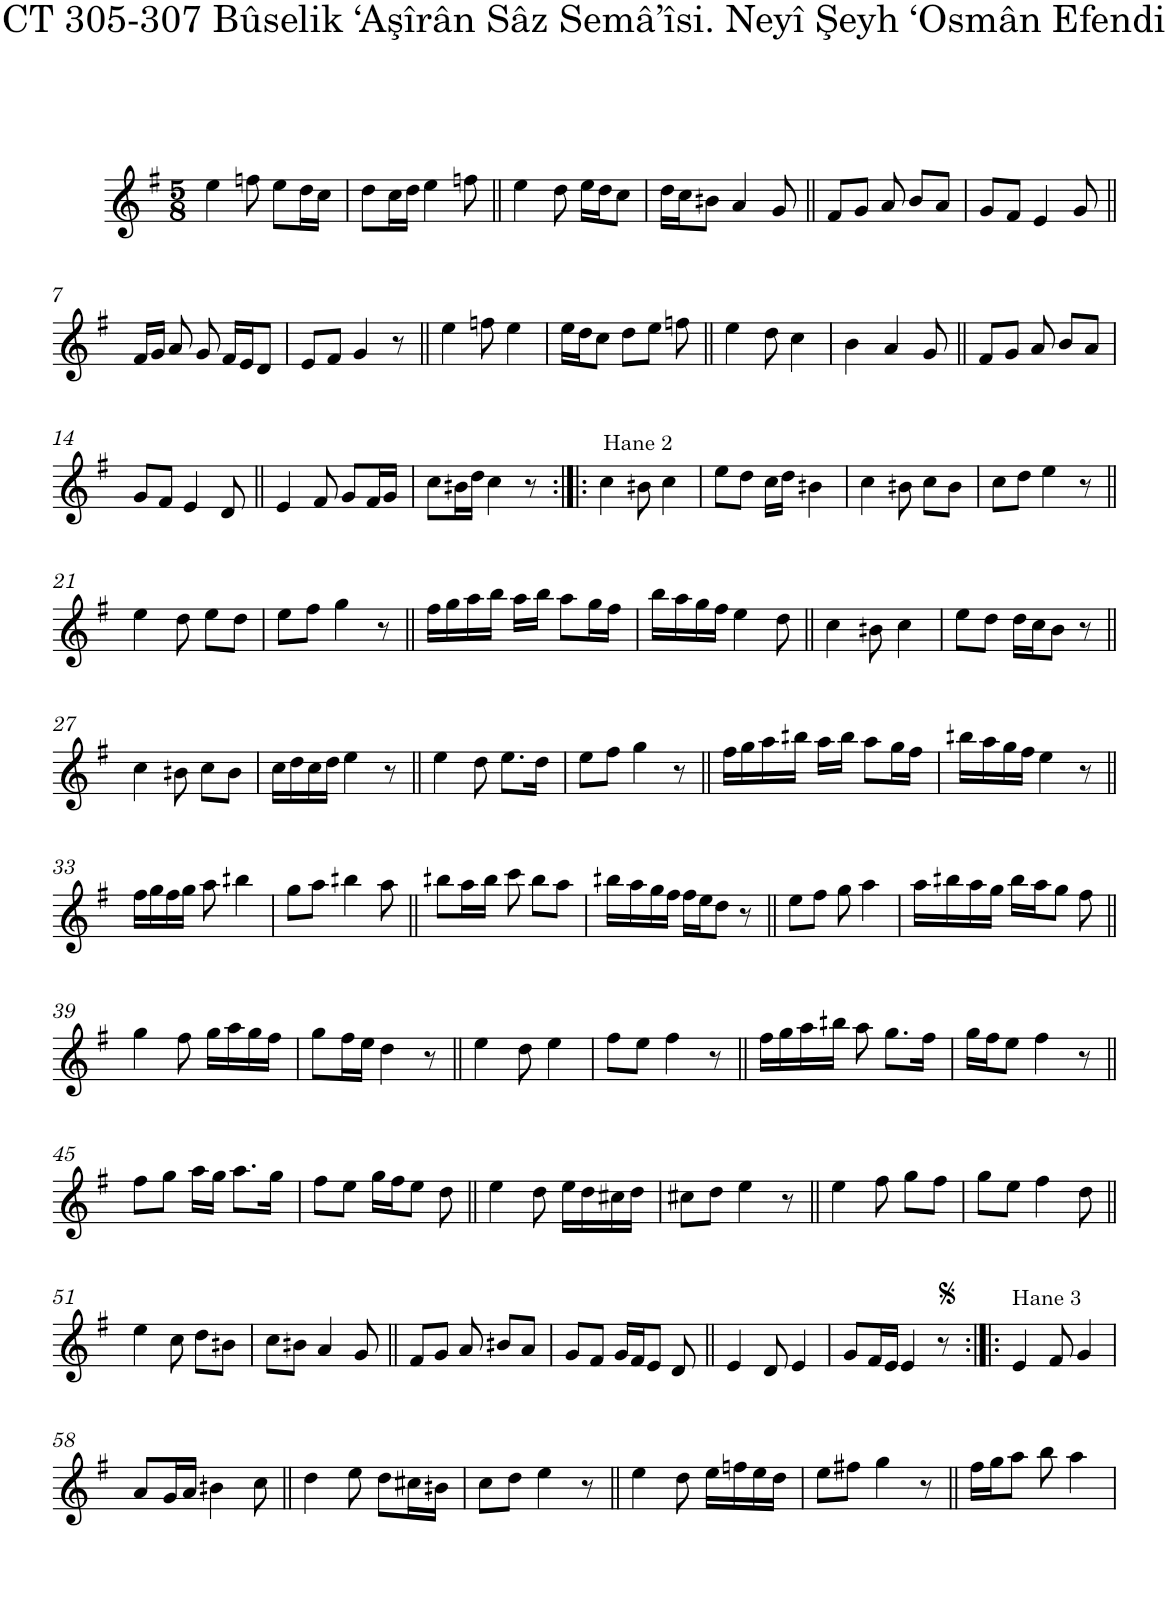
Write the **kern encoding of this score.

**kern
*part1
*staff1
*I"Piano
*I'Pno.
*clefG2
*k[f#]
*M5/8
=1
4ee\
8ffn\
8ee\L
16dd\L
16cc\JJ
=2
8dd\L
16cc\L
16dd\JJ
4ee\
8ffn\
=3||
4ee\
8dd\
16ee\LL
16dd\J
8cc\J
=4
16dd\LL
16cc\J
8bn\J
4a/
8g/
=5||
8f#/L
8g/J
8a/
8b/L
8a/J
=6
8g/L
8f#/J
4e/
8g/
!!LO:LB:g=z
=7||
16f#/LL
16g/JJ
8a/
8g/
16f#/LL
16e/J
8d/J
=8
8e/L
8f#/J
4g/
8r
=9||
4ee\
8ffn\
4ee\
=10
16ee\LL
16dd\J
8cc\J
8dd\L
8ee\J
8ffn\
=11||
4ee\
8dd\
4cc\
=12
4b\
4a/
8g/
=13||
8f#/L
8g/J
8a/
8b/L
8a/J
!!LO:LB:g=z
=14
8g/L
8f#/J
4e/
8d/
=15||
4e/
8f#/
8g/L
16f#/L
16g/JJ
=16
8cc\L
16bn\L
16dd\JJ
4cc\
8r
=17:|!|:
!LO:TX:a:t=Hane 2
4cc\
8bn\
4cc\
=18
8ee\L
8dd\J
16cc\LL
16dd\JJ
4bn\
=19
4cc\
8bn\
8cc\L
8b\J
=20
8cc\L
8dd\J
4ee\
8r
!!LO:LB:g=z
=21||
4ee\
8dd\
8ee\L
8dd\J
=22
8ee\L
8ff#\J
4gg\
8r
=23||
16ff#\LL
16gg\
16aa\
16bb\JJ
16aa\LL
16bb\JJ
8aa\L
16gg\L
16ff#\JJ
=24
16bb\LL
16aa\
16gg\
16ff#\JJ
4ee\
8dd\
=25||
4cc\
8bn\
4cc\
=26
8ee\L
8dd\J
16dd\LL
16cc\J
8b\J
8r
!!LO:LB:g=z
=27||
4cc\
8bn\
8cc\L
8b\J
=28
16cc\LL
16dd\
16cc\
16dd\JJ
4ee\
8r
=29||
4ee\
8dd\
8.ee\L
16dd\Jk
=30
8ee\L
8ff#\J
4gg\
8r
=31||
16ff#\LL
16gg\
16aa\
16bbn\JJ
16aa\LL
16bb\JJ
8aa\L
16gg\L
16ff#\JJ
=32
16bbn\LL
16aa\
16gg\
16ff#\JJ
4ee\
8r
!!LO:LB:g=z
=33||
16ff#\LL
16gg\
16ff#\
16gg\JJ
8aa\
4bbn\
=34
8gg\L
8aa\J
4bbn\
8aa\
=35||
8bbn\L
16aa\L
16bb\JJ
8ccc\
8bb\L
8aa\J
=36
16bbn\LL
16aa\
16gg\
16ff#\JJ
16ff#\LL
16ee\J
8dd\J
8r
=37||
8ee\L
8ff#\J
8gg\
4aa\
=38
16aa\LL
16bbn\
16aa\
16gg\JJ
16bb\LL
16aa\J
8gg\J
8ff#\
!!LO:LB:g=z
=39||
4gg\
8ff#\
16gg\LL
16aa\
16gg\
16ff#\JJ
=40
8gg\L
16ff#\L
16ee\JJ
4dd\
8r
=41||
4ee\
8dd\
4ee\
=42
8ff#\L
8ee\J
4ff#\
8r
=43||
16ff#\LL
16gg\
16aa\
16bbn\JJ
8aa\
8.gg\L
16ff#\Jk
=44
16gg\LL
16ff#\J
8ee\J
4ff#\
8r
!!LO:LB:g=z
=45||
8ff#\L
8gg\J
16aa\LL
16gg\JJ
8.aa\L
16gg\Jk
=46
8ff#\L
8ee\J
16gg\LL
16ff#\J
8ee\J
8dd\
=47||
4ee\
8dd\
16ee\LL
16dd\
16cc#X\
16dd\JJ
=48
8cc#X\L
8dd\J
4ee\
8r
=49||
4ee\
8ff#\
8gg\L
8ff#\J
=50
8gg\L
8ee\J
4ff#\
8dd\
!!LO:LB:g=z
=51||
4ee\
8cc\
8dd\L
8bn\J
=52
8cc\L
8bn\J
4a/
8g/
=53||
8f#/L
8g/J
8a/
8bn/L
8a/J
=54
8g/L
8f#/J
16g/LL
16f#/J
8e/J
8d/
=55||
4e/
8d/
4e/
=56
8g/L
16f#/L
16e/JJ
4e/
8r
=57:|!|:
!LO:TX:a:t=Hane 3
4e/
8f#/
4g/
!!LO:LB:g=z
=58
8a/L
16g/L
16a/JJ
4bn\
8cc\
=59||
4dd\
8ee\
8dd\L
16cc#X\L
16bn\JJ
=60
8cc\L
8dd\J
4ee\
8r
=61||
4ee\
8dd\
16ee\LL
16ffn\
16ee\
16dd\JJ
=62
8ee\L
8ff#X\J
4gg\
8r
=63||
16ff#\LL
16gg\J
8aa\J
8bb\
4aa\
=
*-
